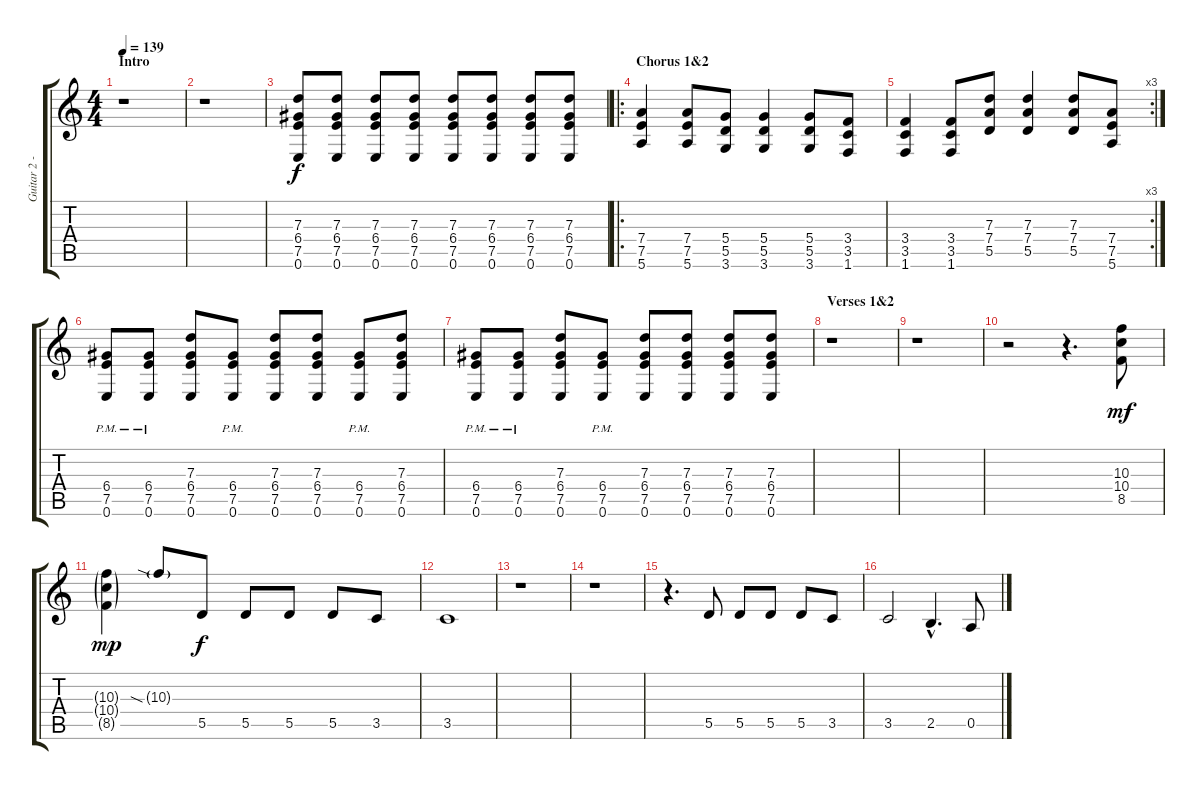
\track ("Guitar 2 - Overdriven" "Guitar 2 -") {instrument overdrivenguitar}
\staff {score tabs}
\tuning (E4 B3 G3 D3 A2 E2) {hide}
\ts (4 4)
\section ("" "Intro")
\tempo 139
\clef g2
\ks c
r.1{dy f instrument overdrivenguitar} |
r.1 |
(7.3 6.4 7.5 0.6).8 (7.3 6.4 7.5 0.6).8 (7.3 6.4 7.5 0.6).8 (7.3 6.4 7.5 0.6).8 (7.3 6.4 7.5 0.6).8 (7.3 6.4 7.5 0.6).8 (7.3 6.4 7.5 0.6).8 (7.3 6.4 7.5 0.6).8 |
\ro
\section ("" "Chorus 1&2")
(7.4 7.5 5.6).4 (7.4 7.5 5.6).8 (5.4 5.5 3.6).8 (5.4 5.5 3.6).4 (5.4 5.5 3.6).8 (3.4 3.5 1.6).8 |
\rc 3
(3.4 3.5 1.6).4 (3.4 3.5 1.6).8 (7.3 7.4 5.5).8 (7.3 7.4 5.5).4 (7.3 7.4 5.5).8 (7.4 7.5 5.6).8 |
(6.4{pm} 7.5{pm} 0.6{pm}).8 (6.4{pm} 7.5{pm} 0.6{pm}).8 (7.3 6.4 7.5 0.6).8 (6.4{pm} 7.5{pm} 0.6{pm}).8 (7.3 6.4 7.5 0.6).8 (7.3 6.4 7.5 0.6).8 (6.4{pm} 7.5{pm} 0.6{pm}).8 (7.3 6.4 7.5 0.6).8 |
(6.4{pm} 7.5{pm} 0.6{pm}).8 (6.4{pm} 7.5{pm} 0.6{pm}).8 (7.3 6.4 7.5 0.6).8 (6.4{pm} 7.5{pm} 0.6{pm}).8 (7.3 6.4 7.5 0.6).8 (7.3 6.4 7.5 0.6).8 (7.3 6.4 7.5 0.6).8 (7.3 6.4 7.5 0.6).8 |
\section ("" "Verses 1&2")
r.1 |
r.1 |
r.2 r.4{d} (10.3 10.4 8.5).8{dy mf} |
(10.3{g} 10.4{g} 8.5{g}).4{dy mp} 10.3{sia g}.8 5.5.8{dy f} 5.5.8 5.5.8 5.5.8 3.5.8 |
3.5.1 |
r.1 |
r.1 |
r.4{d} 5.5.8 5.5.8 5.5.8 5.5.8 3.5.8 |
3.5.2 2.5{hac}.4{d} 0.5.8
